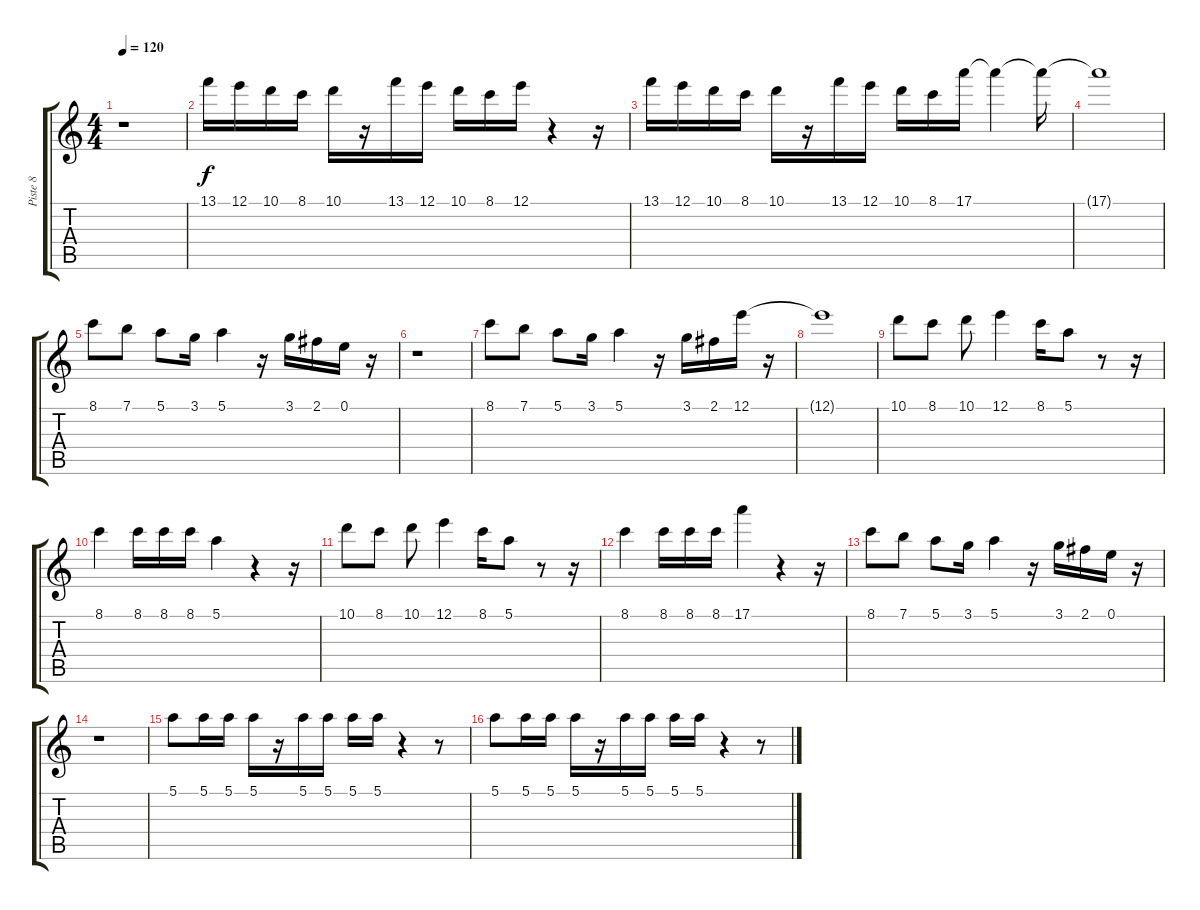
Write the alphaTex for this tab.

\track ("Piste 8" "Piste 8") {instrument electricguitarjazz}
\staff {score tabs}
\tuning (E4 B3 G3 D3 A2 E2) {hide}
\ts (4 4)
\tempo 120
\clef g2
\ks c
r.1{dy f} |
13.1.16 12.1.16 10.1.16 8.1.16 10.1.16 r.16 13.1.16 12.1.16 10.1.16 8.1.16 12.1.16 r.4 r.16 |
13.1.16 12.1.16 10.1.16 8.1.16 10.1.16 r.16 13.1.16 12.1.16 10.1.16 8.1.16 17.1.16 17.1{t}.4 17.1{t}.16 |
17.1{t}.1 |
8.1.8 7.1.8 5.1.8 3.1.16 5.1.4 r.16 3.1.16 2.1.16 0.1.16 r.16 |
r.1 |
8.1.8 7.1.8 5.1.8 3.1.16 5.1.4 r.16 3.1.16 2.1.16 12.1.16 r.16 |
12.1{t}.1 |
10.1.8 8.1.8 10.1.8 12.1.4 8.1.16 5.1.8 r.8 r.16 |
8.1.4 8.1.16 8.1.16 8.1.16 5.1.4 r.4 r.16 |
10.1.8 8.1.8 10.1.8 12.1.4 8.1.16 5.1.8 r.8 r.16 |
8.1.4 8.1.16 8.1.16 8.1.16 17.1.4 r.4 r.16 |
8.1.8 7.1.8 5.1.8 3.1.16 5.1.4 r.16 3.1.16 2.1.16 0.1.16 r.16 |
r.1 |
5.1.8 5.1.16 5.1.16 5.1.16 r.16 5.1.16 5.1.16 5.1.16 5.1.16 r.4 r.8 |
5.1.8 5.1.16 5.1.16 5.1.16 r.16 5.1.16 5.1.16 5.1.16 5.1.16 r.4 r.8
